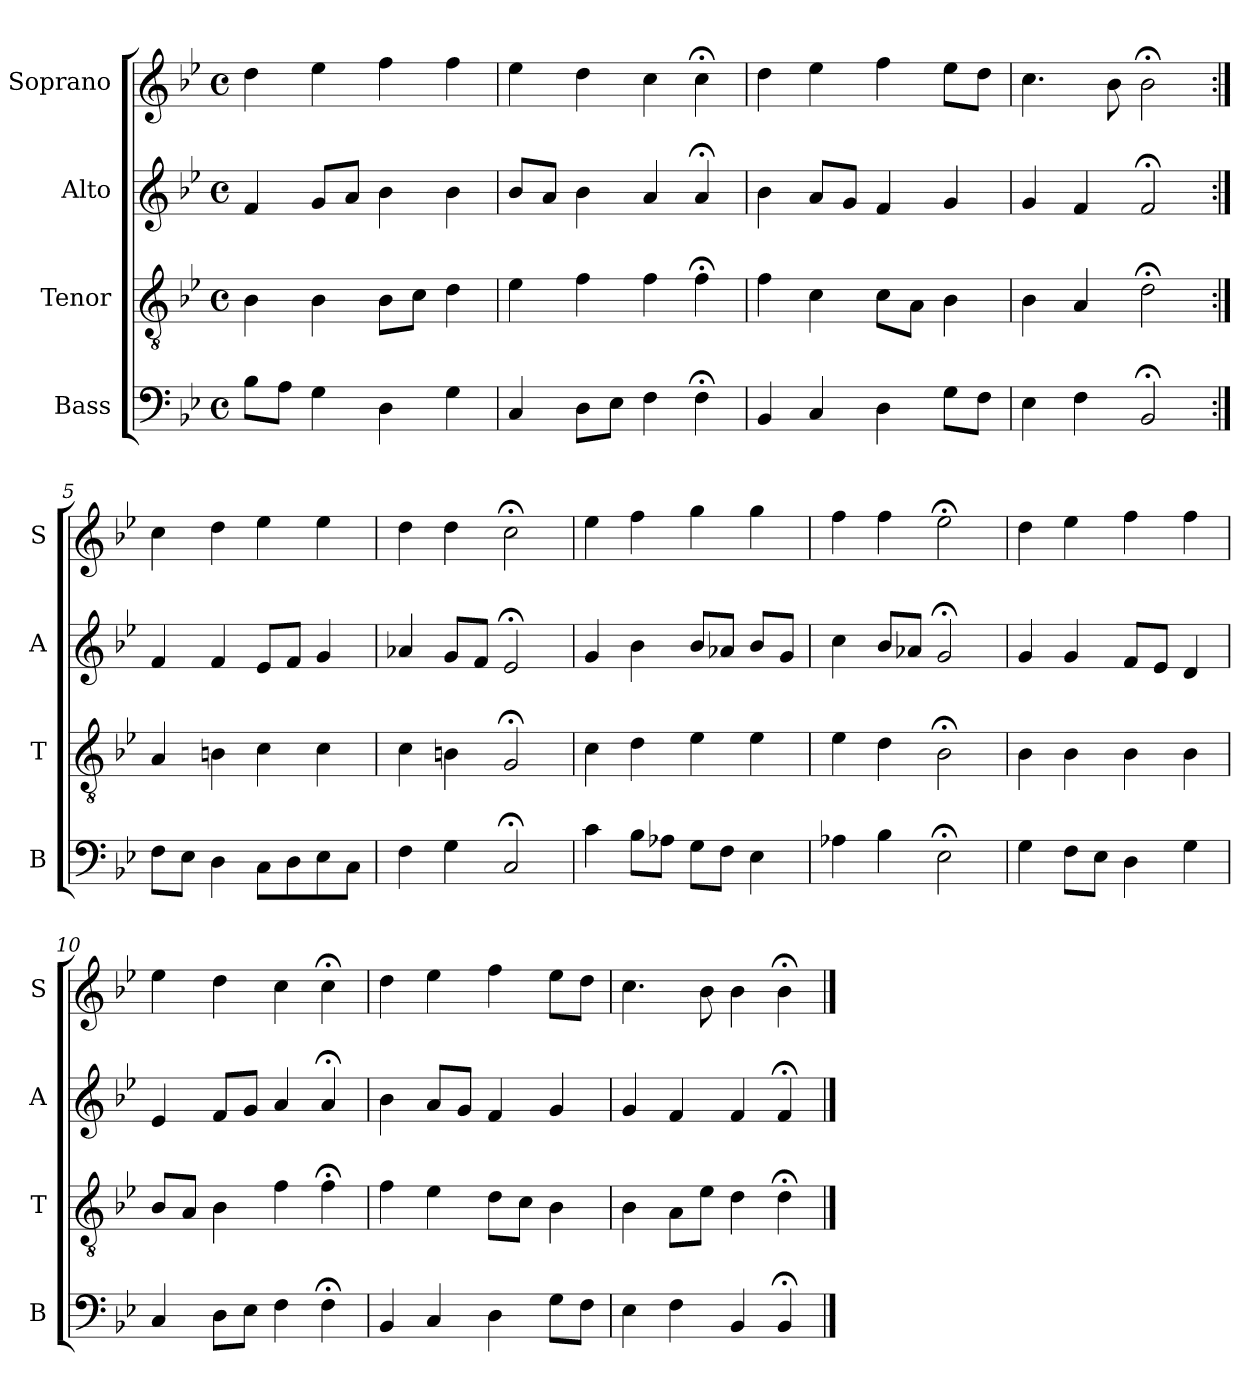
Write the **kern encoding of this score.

**kern	**kern	**kern	**kern
*part4	*part3	*part2	*part1
*staff4	*staff3	*staff2	*staff1
*I"Bass	*I"Tenor	*I"Alto	*I"Soprano
*I'B	*I'T	*I'A	*I'S
*clefF4	*clefGv2	*clefG2	*clefG2
*k[b-e-]	*k[b-e-]	*k[b-e-]	*k[b-e-]
*B-:	*B-:	*B-:	*B-:
*M4/4	*M4/4	*M4/4	*M4/4
*met(c)	*met(c)	*met(c)	*met(c)
*MM100	*MM100	*MM100	*MM100
=1	=1	=1	=1
8B-L	4B-	4f	4dd
8AJ	.	.	.
4G	4B-	8gL	4ee-i
.	.	8aiJ	.
4D	8B-L	4b-i	4ffi
.	8cJ	.	.
4G	4d	4b-	4ff
=2	=2	=2	=2
4C	4e-	8b-L	4ee-
.	.	8aJ	.
8DL	4f	4b-	4dd
8E-J	.	.	.
4F	4f	4a	4cc
4F;<	4f;<	4a;<	4cc;<
=3	=3	=3	=3
4BB-	4f	4b-	4dd
4C	4c	8aL	4ee-
.	.	8gJ	.
4D	8cL	4f	4ff
.	8AJ	.	.
8GL	4B-	4g	8ee-L
8FJ	.	.	8ddJ
=4	=4	=4	=4
4E-	4B-	4g	4.cc
4F	4A	4f	.
.	.	.	8b-
2BB-;<	2d;<	2f;<	2b-;<
=5:|!	=5:|!	=5:|!	=5:|!
8FL	4A	4f	4cc
8E-J	.	.	.
4D	4Bn	4f	4dd
8CL	4c	8e-L	4ee-
8D	.	8fJ	.
8E-	4c	4g	4ee-
8CJ	.	.	.
=6	=6	=6	=6
4F	4c	4a-X	4dd
4G	4Bn	8gL	4dd
.	.	8fJ	.
2C;<	2G;<i	2e-;<i	2cc;<
=7	=7	=7	=7
4c	4ci	4gi	4ee-i
8B-L	4d	4b-i	4ffi
8A-XJ	.	.	.
8GL	4e-	8b-L	4gg
8FJ	.	8a-XJ	.
4E-	4e-	8b-L	4gg
.	.	8gJ	.
=8	=8	=8	=8
4A-X	4e-	4cc	4ff
4B-	4d	8b-L	4ff
.	.	8a-XJ	.
2E-;<	2B-;<	2g;<	2ee-;<
=9	=9	=9	=9
4G	4B-	4g	4dd
8FL	4B-	4g	4ee-
8E-J	.	.	.
4D	4B-	8fL	4ff
.	.	8e-J	.
4G	4B-	4d	4ff
=10	=10	=10	=10
4C	8B-L	4e-i	4ee-
.	8AiJ	.	.
8DL	4B-i	8fiL	4dd
8E-J	.	8gJ	.
4F	4f	4a	4cc
4F;<	4f;<	4a;<	4cc;<
=11	=11	=11	=11
4BB-	4f	4b-	4dd
4C	4e-	8aL	4ee-
.	.	8gJ	.
4D	8dL	4f	4ff
.	8cJ	.	.
8GL	4B-	4g	8ee-L
8FJ	.	.	8ddJ
=12	=12	=12	=12
4E-	4B-	4g	4.cc
4F	8AL	4f	.
.	8e-J	.	8b-
4BB-	4d	4f	4b-
4BB-;<	4d;<	4f;<	4b-;<
==	==	==	==
*-	*-	*-	*-
